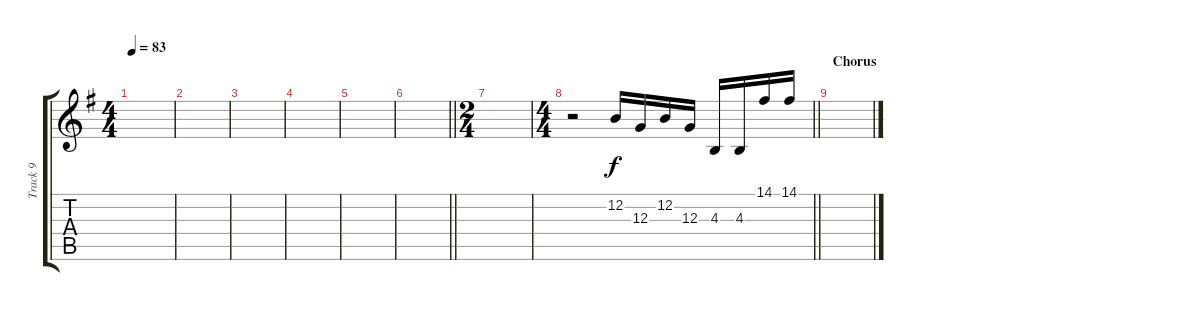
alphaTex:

\track ("Track 9" "Track 9") {instrument orchestrahit}
\staff {score tabs}
\tuning (E4 B3 G3 D3 A2 E2) {hide}
\ts (4 4)
\tempo 83
\clef g2
\ks g
|
|
|
|
|
\barLineRight lightlight
|
\ts (2 4)
|
\ts (4 4)
\barLineRight lightlight
r.2 12.2.16 12.3.16 12.2.16 12.3.16 4.3.16 4.3.16 14.1.16 14.1.16 |
\section ("" "Chorus")
